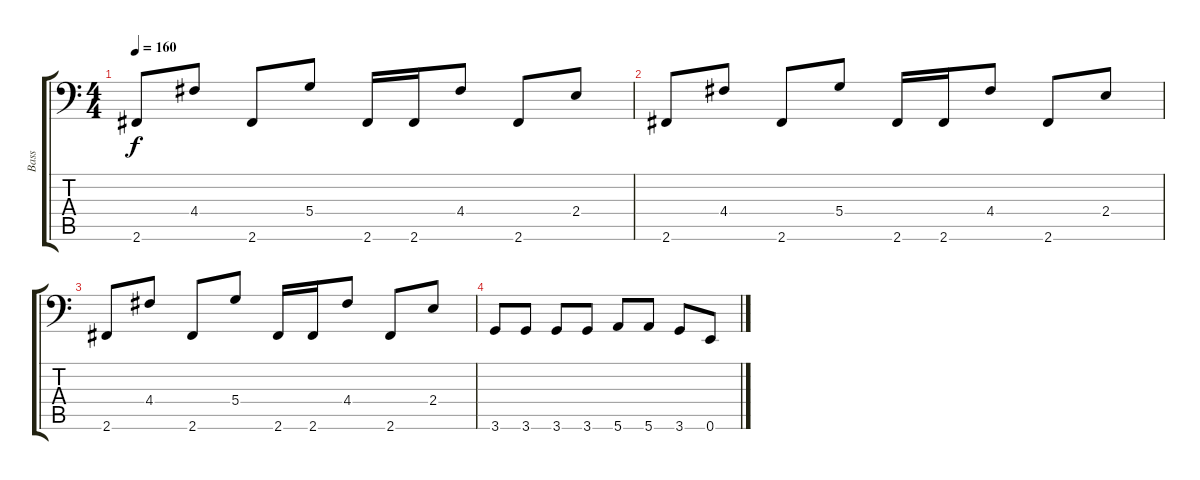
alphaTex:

\track ("Bass" "Bass") {instrument electricbasspick}
\staff {score tabs}
\tuning (E4 B3 G2 D2 A1 E1) {hide}
\ts (4 4)
\tempo 160
\clef f4
\ks c
2.6.8{dy f} 4.4.8 2.6.8 5.4.8 2.6.16 2.6.16 4.4.8 2.6.8 2.4.8 |
2.6.8 4.4.8 2.6.8 5.4.8 2.6.16 2.6.16 4.4.8 2.6.8 2.4.8 |
2.6.8 4.4.8 2.6.8 5.4.8 2.6.16 2.6.16 4.4.8 2.6.8 2.4.8 |
3.6.8 3.6.8 3.6.8 3.6.8 5.6.8 5.6.8 3.6.8 0.6.8
